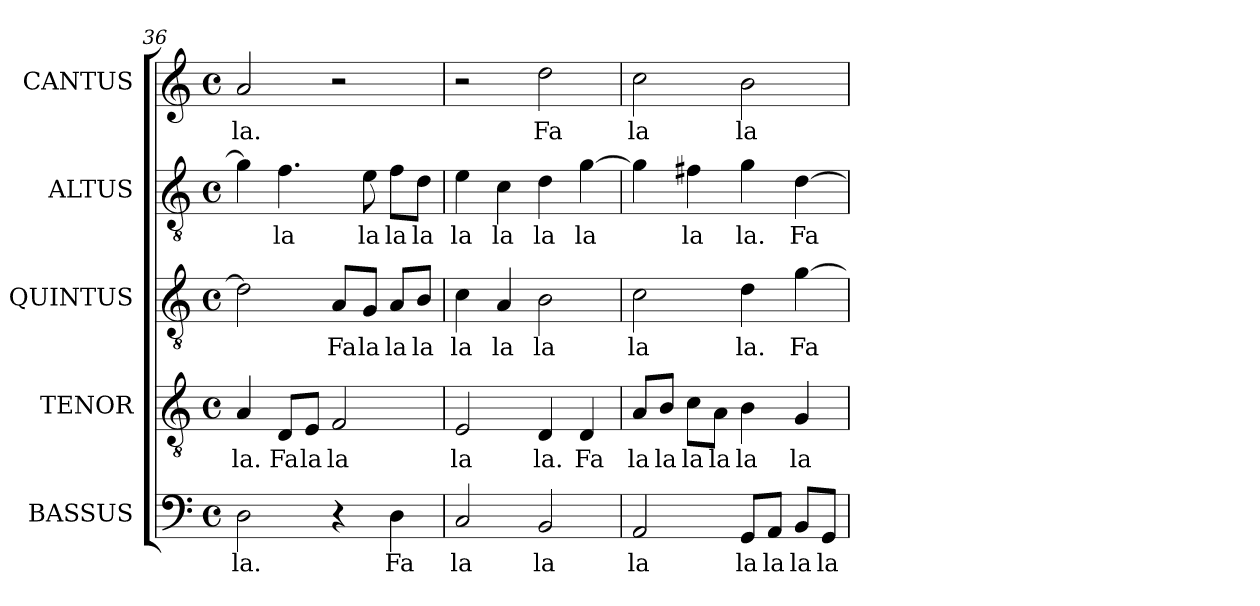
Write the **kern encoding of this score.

**kern	**text	**kern	**text	**kern	**text	**kern	**text	**kern	**text
*part5	*part5	*part4	*part4	*part3	*part3	*part2	*part2	*part1	*part1
*staff5	*staff5	*staff4	*staff4	*staff3	*staff3	*staff2	*staff2	*staff1	*staff1
*I"BASSUS	*	*I"TENOR	*	*I"QUINTUS	*	*I"ALTUS	*	*I"CANTUS	*
*I'B	*	*I'T	*	*	*	*I'A.	*	*I'S	*
!!LO:LB:g=z
*clefF4	*	*clefGv2	*	*clefGv2	*	*clefGv2	*	*clefG2	*
*	*	*ITrd7c12	*	*ITrd7c12	*	*ITrd7c12	*	*	*
*k[]	*	*k[]	*	*k[]	*	*k[]	*	*k[]	*
*C:	*	*C:	*	*C:	*	*C:	*	*C:	*
*M4/4	*	*M4/4	*	*M4/4	*	*M4/4	*	*M4/4	*
*met(c)	*	*met(c)	*	*met(c)	*	*met(c)	*	*met(c)	*
=36	=36	=36	=36	=36	=36	=36	=36	=36	=36
!	!LO:LY:b:color=#000000	!	!	!	!	!	!	!	!
!	!	!	!LO:LY:b:color=#000000	!	!	!	!	!	!
!	!	!	!	!	!	!	!	!	!LO:LY:b:color=#000000
2Di\	la.	4AAi/	la.	2Di\]	.	4Gi\]	.	2ai/	la.
!	!	!	!LO:LY:b:color=#000000	!	!	!	!	!	!
!	!	!	!	!	!	!	!LO:LY:b:color=#000000	!	!
.	.	8DDi/L	Fa	.	.	4.Fi\	la	.	.
!	!	!	!LO:LY:b:color=#000000	!	!	!	!	!	!
.	.	8EEi/J	la	.	.	.	.	.	.
!	!	!	!LO:LY:b:color=#000000	!	!	!	!	!	!
!	!	!	!	!	!LO:LY:b:color=#000000	!	!	!	!
4r	.	2FFi/	la	8AAi/L	Fa	.	.	2r	.
!	!	!	!	!	!LO:LY:b:color=#000000	!	!	!	!
!	!	!	!	!	!	!	!LO:LY:b:color=#000000	!	!
.	.	.	.	8GGi/J	la	8Ei\	la	.	.
!	!LO:LY:b:color=#000000	!	!	!	!	!	!	!	!
!	!	!	!	!	!LO:LY:b:color=#000000	!	!	!	!
!	!	!	!	!	!	!	!LO:LY:b:color=#000000	!	!
4Di\	Fa	.	.	8AAi/L	la	8Fi\L	la	.	.
!	!	!	!	!	!LO:LY:b:color=#000000	!	!	!	!
!	!	!	!	!	!	!	!LO:LY:b:color=#000000	!	!
.	.	.	.	8BBi/J	la	8Di\J	la	.	.
=37	=37	=37	=37	=37	=37	=37	=37	=37	=37
!	!LO:LY:b:color=#000000	!	!	!	!	!	!	!	!
!	!	!	!LO:LY:b:color=#000000	!	!	!	!	!	!
!	!	!	!	!	!LO:LY:b:color=#000000	!	!	!	!
!	!	!	!	!	!	!	!LO:LY:b:color=#000000	!	!
2Ci/	la	2EEi/	la	4Ci\	la	4Ei\	la	2r	.
!	!	!	!	!	!LO:LY:b:color=#000000	!	!	!	!
!	!	!	!	!	!	!	!LO:LY:b:color=#000000	!	!
.	.	.	.	4AAi/	la	4Ci\	la	.	.
!	!LO:LY:b:color=#000000	!	!	!	!	!	!	!	!
!	!	!	!LO:LY:b:color=#000000	!	!	!	!	!	!
!	!	!	!	!	!LO:LY:b:color=#000000	!	!	!	!
!	!	!	!	!	!	!	!LO:LY:b:color=#000000	!	!
!	!	!	!	!	!	!	!	!	!LO:LY:b:color=#000000
2BBi/	la	4DDi/	la.	2BBi\	la	4Di\	la	2ddi\	Fa
!	!	!	!LO:LY:b:color=#000000	!	!	!	!	!	!
!	!	!	!	!	!	!	!LO:LY:b:color=#000000	!	!
.	.	4DDi/	Fa	.	.	[>4Gi\	la	.	.
=38	=38	=38	=38	=38	=38	=38	=38	=38	=38
!	!LO:LY:b:color=#000000	!	!	!	!	!	!	!	!
!	!	!	!LO:LY:b:color=#000000	!	!	!	!	!	!
!	!	!	!	!	!LO:LY:b:color=#000000	!	!	!	!
!	!	!	!	!	!	!	!	!	!LO:LY:b:color=#000000
2AAi/	la	8AAi/L	la	2Ci\	la	4Gi\]	.	2cci\	la
!	!	!	!LO:LY:b:color=#000000	!	!	!	!	!	!
.	.	8BBi/J	la	.	.	.	.	.	.
!	!	!	!LO:LY:b:color=#000000	!	!	!	!	!	!
!	!	!	!	!	!	!	!LO:LY:b:color=#000000	!	!
.	.	8Ci\L	la	.	.	4F#Xi\	la	.	.
!	!	!	!LO:LY:b:color=#000000	!	!	!	!	!	!
.	.	8AAi\J	la	.	.	.	.	.	.
!	!LO:LY:b:color=#000000	!	!	!	!	!	!	!	!
!	!	!	!LO:LY:b:color=#000000	!	!	!	!	!	!
!	!	!	!	!	!LO:LY:b:color=#000000	!	!	!	!
!	!	!	!	!	!	!	!LO:LY:b:color=#000000	!	!
!	!	!	!	!	!	!	!	!	!LO:LY:b:color=#000000
8GGi/L	la	4BBi\	la	4Di\	la.	4Gi\	la.	2bi\	la
!	!LO:LY:b:color=#000000	!	!	!	!	!	!	!	!
8AAi/J	la	.	.	.	.	.	.	.	.
!	!LO:LY:b:color=#000000	!	!	!	!	!	!	!	!
!	!	!	!LO:LY:b:color=#000000	!	!	!	!	!	!
!	!	!	!	!	!LO:LY:b:color=#000000	!	!	!	!
!	!	!	!	!	!	!	!LO:LY:b:color=#000000	!	!
8BBi/L	la	4GGi/	la	[>4Gi\	Fa	[>4Di\	Fa	.	.
!	!LO:LY:b:color=#000000	!	!	!	!	!	!	!	!
8GGi/J	la	.	.	.	.	.	.	.	.
=	=	=	=	=	=	=	=	=	=
*-	*-	*-	*-	*-	*-	*-	*-	*-	*-
